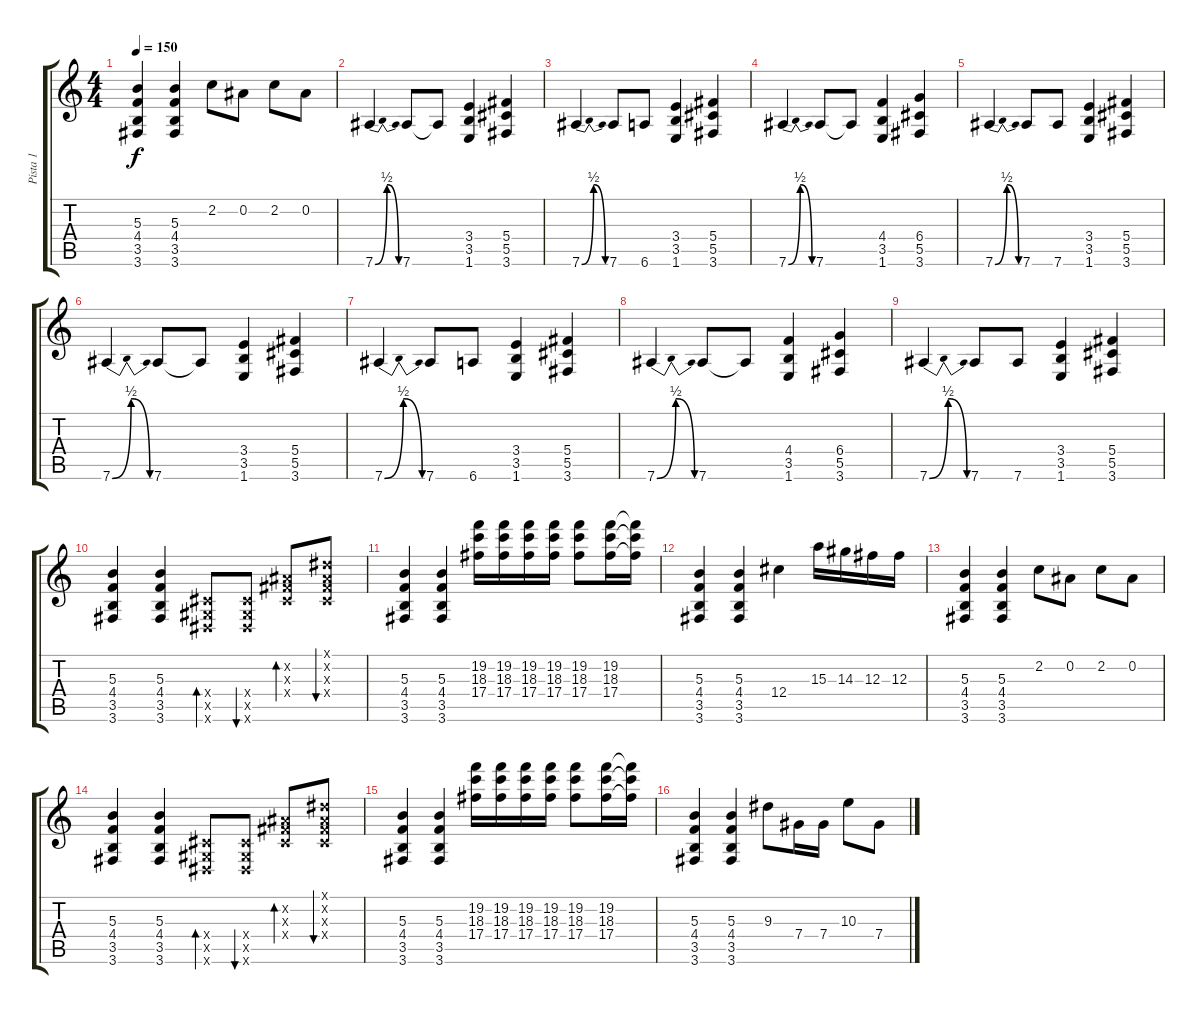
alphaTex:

\track ("Pista 1" "Pista 1") {instrument distortionguitar}
\staff {score tabs}
\tuning (Eb4 Bb3 Gb3 Db3 Ab2 Eb2) {hide}
\ts (4 4)
\tempo 150
\clef g2
\ks c
(5.3 4.4 3.5 3.6).4{dy f} (5.3 4.4 3.5 3.6).4 2.2.8 0.2.8 2.2.8 0.2.8 |
7.6{be (bendrelease 0 0 45 2 45 2 60 0)}.4 7.6.8 7.6{t}.8 (3.4 3.5 1.6).4 (5.4 5.5 3.6).4 |
7.6{be (bendrelease 0 0 45 2 45 2 60 0)}.4 7.6.8 6.6.8 (3.4 3.5 1.6).4 (5.4 5.5 3.6).4 |
7.6{be (bendrelease 0 0 45 2 45 2 60 0)}.4 7.6.8 7.6{t}.8 (4.4 3.5 1.6).4 (6.4 5.5 3.6).4 |
7.6{be (bendrelease 0 0 45 2 45 2 60 0)}.4 7.6.8 7.6.8 (3.4 3.5 1.6).4 (5.4 5.5 3.6).4 |
7.6{be (bendrelease 0 0 45 2 45 2 60 0)}.4 7.6.8 7.6{t}.8 (3.4 3.5 1.6).4 (5.4 5.5 3.6).4 |
7.6{be (bendrelease 0 0 45 2 45 2 60 0)}.4 7.6.8 6.6.8 (3.4 3.5 1.6).4 (5.4 5.5 3.6).4 |
7.6{be (bendrelease 0 0 45 2 45 2 60 0)}.4 7.6.8 7.6{t}.8 (4.4 3.5 1.6).4 (6.4 5.5 3.6).4 |
7.6{be (bendrelease 0 0 45 2 45 2 60 0)}.4 7.6.8 7.6.8 (3.4 3.5 1.6).4 (5.4 5.5 3.6).4 |
(5.3 4.4 3.5 3.6).4 (5.3 4.4 3.5 3.6).4 (0.4{x} 0.5{x} 0.6{x}).8{bd 60} (0.4{x} 0.5{x} 0.6{x}).8{bu 60} (0.2{x} 0.3{x} 0.4{x}).8{bd 60} (0.1{x} 0.2{x} 0.3{x} 0.4{x}).8{bu 60} |
(5.3 4.4 3.5 3.6).4 (5.3 4.4 3.5 3.6).4 (19.2 18.3 17.4).16 (19.2 18.3 17.4).16 (19.2 18.3 17.4).16 (19.2 18.3 17.4).16 (19.2 18.3 17.4).8 (19.2 18.3 17.4).16 (19.2{t} 18.3{t} 17.4{t}).16 |
(5.3 4.4 3.5 3.6).4 (5.3 4.4 3.5 3.6).4 12.4.4 15.3.16 14.3.16 12.3.16 12.3.16 |
(5.3 4.4 3.5 3.6).4 (5.3 4.4 3.5 3.6).4 2.2.8 0.2.8 2.2.8 0.2.8 |
(5.3 4.4 3.5 3.6).4 (5.3 4.4 3.5 3.6).4 (0.4{x} 0.5{x} 0.6{x}).8{bd 60} (0.4{x} 0.5{x} 0.6{x}).8{bu 60} (0.2{x} 0.3{x} 0.4{x}).8{bd 60} (0.1{x} 0.2{x} 0.3{x} 0.4{x}).8{bu 60} |
(5.3 4.4 3.5 3.6).4 (5.3 4.4 3.5 3.6).4 (19.2 18.3 17.4).16 (19.2 18.3 17.4).16 (19.2 18.3 17.4).16 (19.2 18.3 17.4).16 (19.2 18.3 17.4).8 (19.2 18.3 17.4).16 (19.2{t} 18.3{t} 17.4{t}).16 |
(5.3 4.4 3.5 3.6).4 (5.3 4.4 3.5 3.6).4 9.3.8 7.4.16 7.4.16 10.3.8 7.4.8
